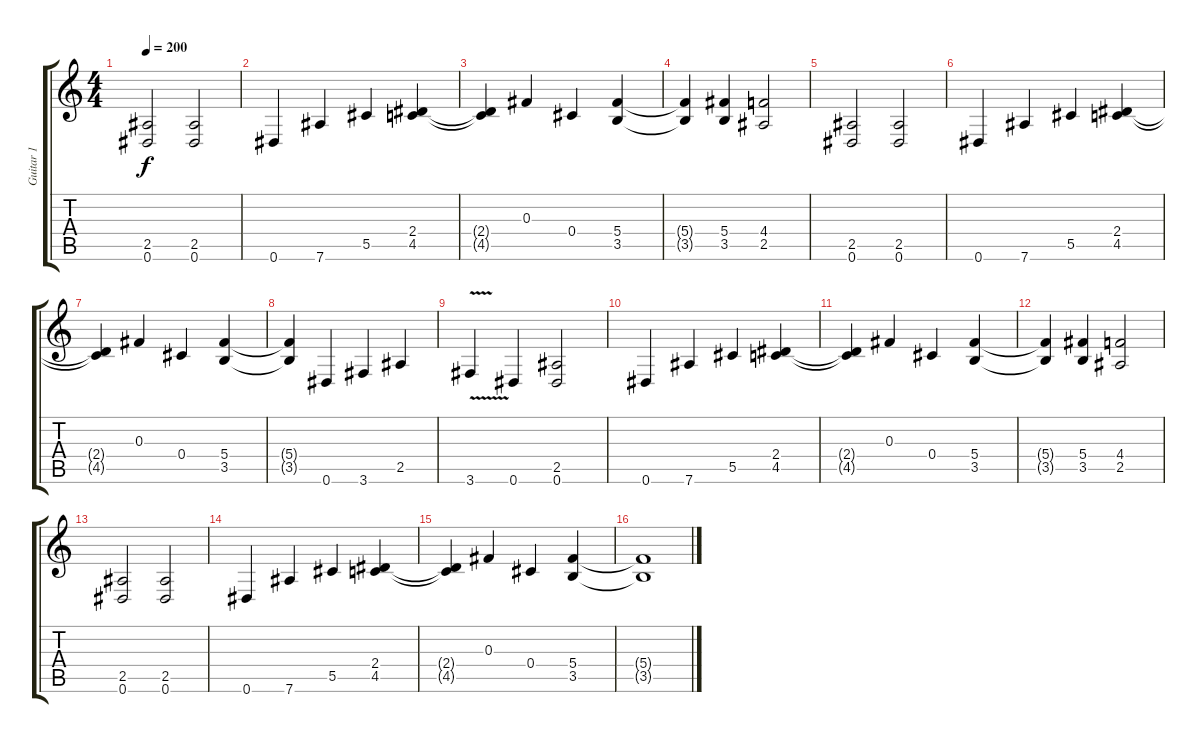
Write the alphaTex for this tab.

\track ("Guitar 1" "Guitar 1") {instrument overdrivenguitar}
\staff {score tabs}
\tuning (Eb4 Bb3 Gb3 Db3 Ab2 Eb2) {hide}
\ts (4 4)
\tempo 200
\clef g2
\ks c
(2.5 0.6).2{dy f} (2.5 0.6).2 |
0.6.4 7.6.4 5.5.4 (2.4 4.5).4 |
(2.4{t} 4.5{t}).4 0.3.4 0.4.4 (5.4 3.5).4 |
(5.4{t} 3.5{t}).4 (5.4 3.5).4 (4.4 2.5).2 |
(2.5 0.6).2 (2.5 0.6).2 |
0.6.4 7.6.4 5.5.4 (2.4 4.5).4 |
(2.4{t} 4.5{t}).4 0.3.4 0.4.4 (5.4 3.5).4 |
(5.4{t} 3.5{t}).4 0.6.4 3.6.4 2.5.4 |
3.6{v}.4 0.6.4 (2.5 0.6).2 |
0.6.4 7.6.4 5.5.4 (2.4 4.5).4 |
(2.4{t} 4.5{t}).4 0.3.4 0.4.4 (5.4 3.5).4 |
(5.4{t} 3.5{t}).4 (5.4 3.5).4 (4.4 2.5).2 |
(2.5 0.6).2 (2.5 0.6).2 |
0.6.4 7.6.4 5.5.4 (2.4 4.5).4 |
(2.4{t} 4.5{t}).4 0.3.4 0.4.4 (5.4 3.5).4 |
(5.4{t} 3.5{t}).1
